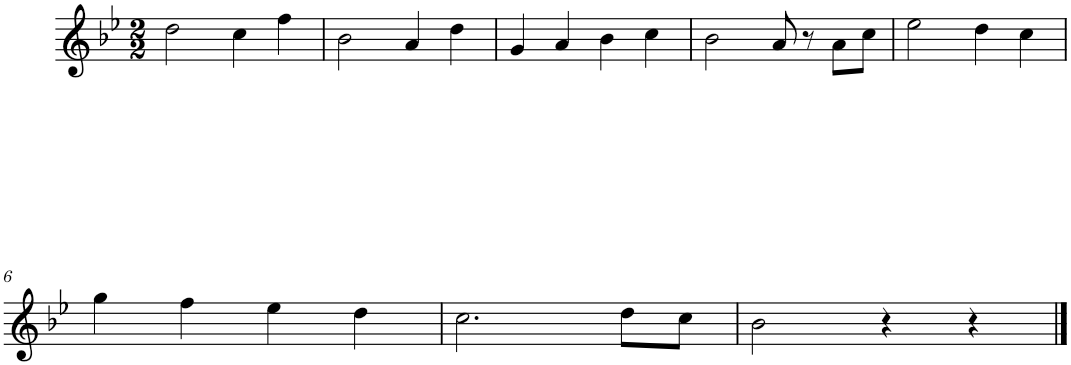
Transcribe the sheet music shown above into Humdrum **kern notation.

**kern
*part1
*staff1
*I"Piano
*I'Pno.
*clefG2
*k[b-e-]
*M2/2
=1
2dd\
4cc\
4ff\
=2
2b-\
4a/
4dd\
=3
4g/
4a/
4b-\
4cc\
=4
2b-\
8a/
8r
8a\L
8cc\J
=5
2ee-\
4dd\
4cc\
!!LO:LB:g=z
=6
4gg\
4ff\
4ee-\
4dd\
=7
2.cc\
8dd\L
8cc\J
=8
2b-\
4r
4r
==
*-
